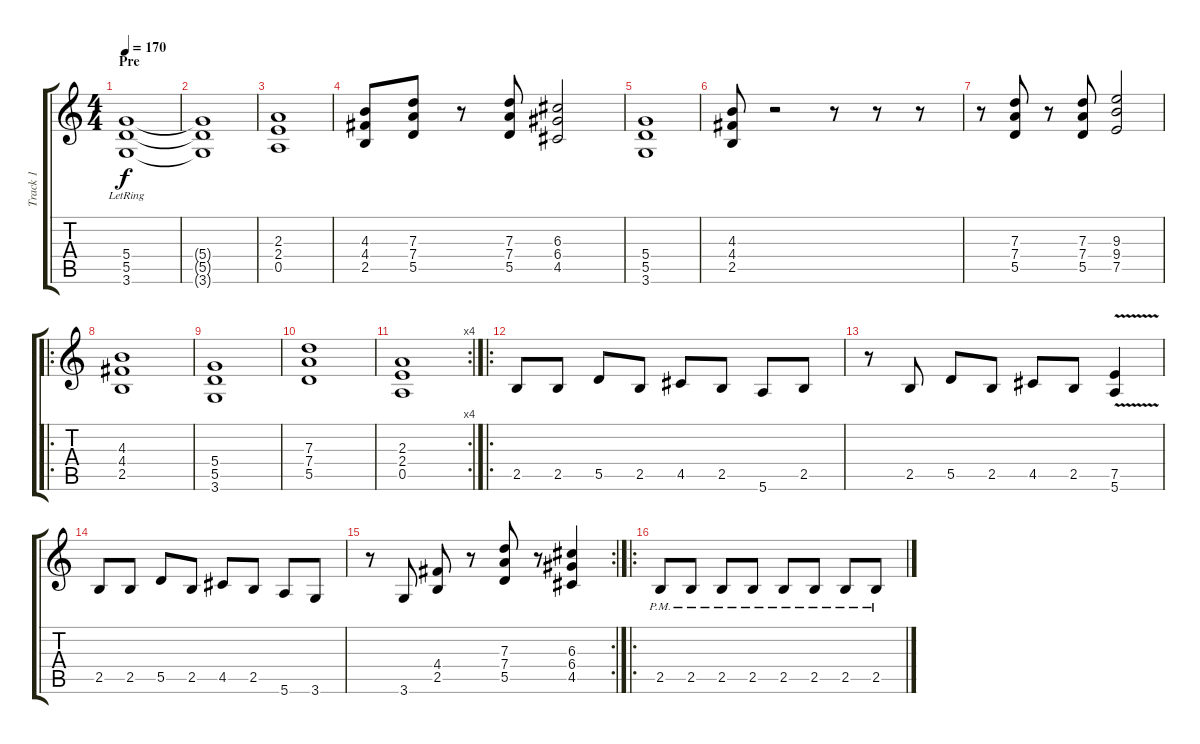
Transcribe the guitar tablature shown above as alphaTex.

\track ("Track 1" "Track 1") {instrument distortionguitar}
\staff {score tabs}
\tuning (E4 B3 G3 D3 A2 E2) {hide}
\ts (4 4)
\section ("" "Pre")
\tempo 170
\clef g2
\ks c
(5.4{lr} 5.5 3.6).1{dy f} |
(5.4{t} 5.5{t} 3.6{t}).1 |
(2.3 2.4 0.5).1 |
(4.3 4.4 2.5).8 (7.3 7.4 5.5).8 r.8 (7.3 7.4 5.5).8 (6.3 6.4 4.5).2 |
(5.4 5.5 3.6).1 |
(4.3 4.4 2.5).8 r.2 r.8 r.8 r.8 |
r.8 (7.3 7.4 5.5).8 r.8 (7.3 7.4 5.5).8 (9.3 9.4 7.5).2 |
\ro
(4.3 4.4 2.5).1 |
(5.4 5.5 3.6).1 |
(7.3 7.4 5.5).1 |
\rc 4
(2.3 2.4 0.5).1 |
\ro
2.5.8 2.5.8 5.5.8 2.5.8 4.5.8 2.5.8 5.6.8 2.5.8 |
r.8 2.5.8 5.5.8 2.5.8 4.5.8 2.5.8 (7.5{v} 5.6).4 |
2.5.8 2.5.8 5.5.8 2.5.8 4.5.8 2.5.8 5.6.8 3.6.8 |
\rc 2
r.8 3.6.8 (4.4 2.5).8 r.8 (7.3 7.4 5.5).8 r.8 (6.3 6.4 4.5).4 |
\ro
2.5{pm}.8 2.5{pm}.8 2.5{pm}.8 2.5{pm}.8 2.5{pm}.8 2.5{pm}.8 2.5{pm}.8 2.5{pm}.8
